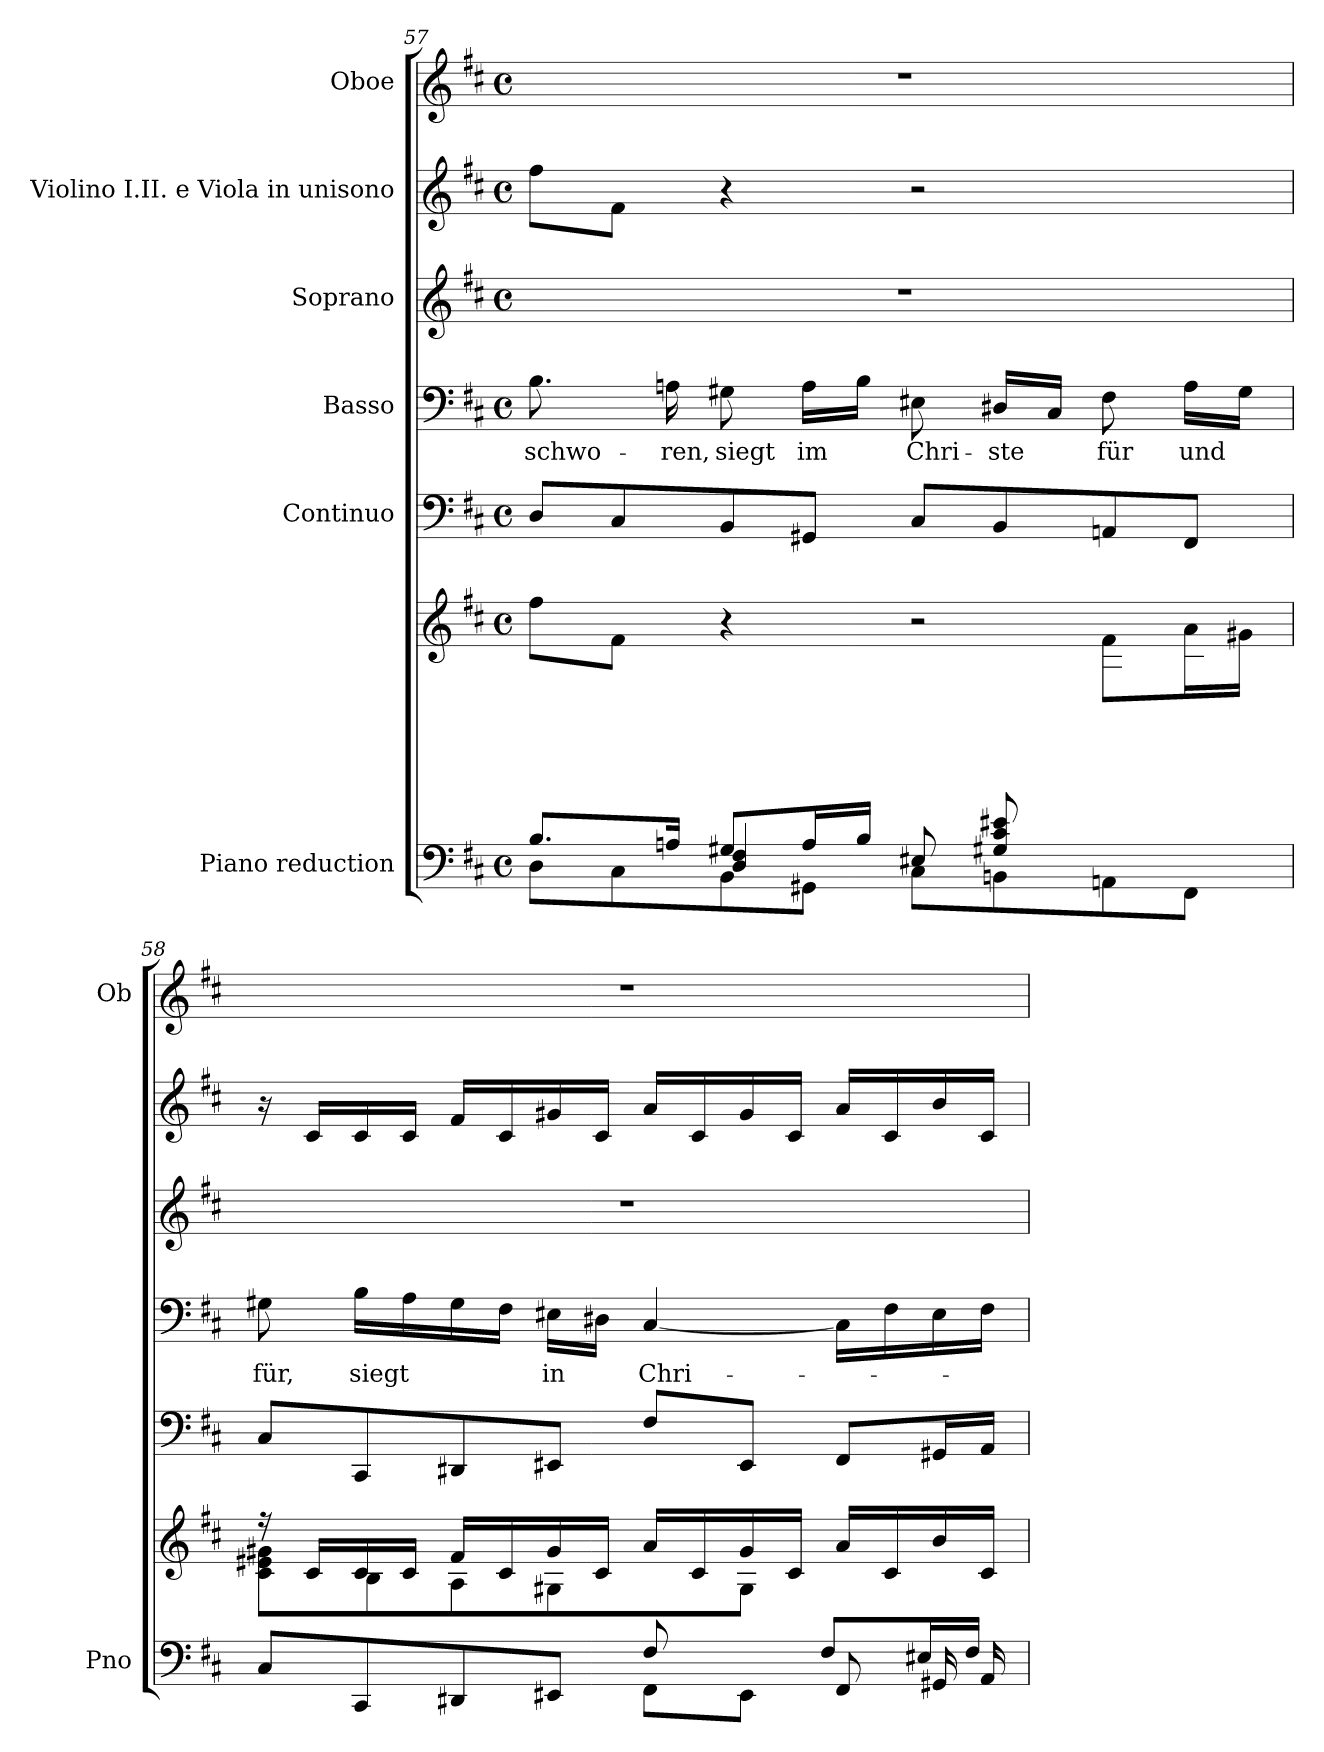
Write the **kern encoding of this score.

**kern	**kern	**kern	**kern	**text	**kern	**kern	**kern
*part6	*part6	*part5	*part4	*part4	*part3	*part2	*part1
*staff7	*staff6	*staff5	*staff4	*staff4	*staff3	*staff2	*staff1
*I"Piano reduction	*	*I"Continuo	*I"Basso	*	*I"Soprano	*I"Violino I.II. e Viola in unisono	*I"Oboe
*I'Pno	*	*	*	*	*	*	*I'Ob
!!LO:LB:g=z
*clefF4	*clefG2	*clefF4	*clefF4	*	*clefG2	*clefG2	*clefG2
*k[f#c#]	*k[f#c#]	*k[f#c#]	*k[f#c#]	*	*k[f#c#]	*k[f#c#]	*k[f#c#]
*M4/4	*M4/4	*M4/4	*M4/4	*	*M4/4	*M4/4	*M4/4
*met(c)	*met(c)	*met(c)	*met(c)	*	*met(c)	*met(c)	*met(c)
=57	=57	=57	=57	=57	=57	=57	=57
*^	*^	*	*	*	*	*	*
*	*^	*	*^	*	*	*	*	*	*
!	!	!	!	!	!	!	!	!LO:LY:b	!	!	!
8.B/L	8D\L	4ryy	8ff#\L	2.ryy	2.ryy	8D/L	8.B\	schwo-	1r	8ff#\L	1r
.	8C#\	.	8f#\J	.	.	8C#/	.	.	.	8f#\J	.
!	!	!	!	!	!	!	!	!LO:LY:b	!	!	!
16An/Jk	.	.	.	.	.	.	16An\	-ren,	.	.	.
!	!	!	!	!	!	!	!	!LO:LY:b	!	!	!
8G#X/L	8BB\	4D/ 4F#/	4r	.	.	8BB/	8G#X\	siegt	.	4r	.
!	!	!	!	!	!	!	!	!LO:LY:b	!	!	!
16A/L	8GG#X\J	.	.	.	.	8GG#X/J	16A\LL	im	.	.	.
16B/JJ	.	.	.	.	.	.	16B\JJ	.	.	.	.
!	!	!	!	!	!	!	!	!LO:LY:b	!	!	!
4ryy	8C#\L	8E#X/L	2r	.	.	8C#/L	8E#X\	Chri-	.	2r	.
!	!	!	!	!	!	!	!	!LO:LY:b	!	!	!
.	8BBn\	8G#X/ 8c#/ 8e#X/	.	.	.	8BB/	16D#X/LL	ste	.	.	.
.	.	.	.	.	.	.	16C#/JJ	.	.	.	.
!	!	!	!	!	!	!	!	!LO:LY:b	!	!	!
4ryy	8AAn\	4ryy	.	8f#\L	8A\ 8c#\	8AAn/	8F#\	für	.	.	.
!	!	!	!	!	!	!	!	!LO:LY:b	!	!	!
.	8FF#\J	.	.	16a\L	8c#\ 8f#\J	8FF#/J	16A\LL	und	.	.	.
.	.	.	.	16g#X\JJ	.	.	16G#\JJ	.	.	.	.
*	*v	*v	*	*	*	*	*	*	*	*	*
*	*	*	*v	*v	*	*	*	*	*	*
=58	=58	=58	=58	=58	=58	=58	=58	=58	=58
!	!	!	!	!	!	!LO:LY:b	!	!	!
2ryy	8C#/L	16r	8c#\ 8e#X\ 8g#X\L	8C#/L	8G#X\	für,	1r	16r	1r
.	.	16c#/LL	.	.	.	.	.	16c#/LL	.
!	!	!	!	!	!	!LO:LY:b	!	!	!
.	8CC#/	16c#/	8B\	8CC#/	16B\LL	siegt	.	16c#/	.
.	.	16c#/JJ	.	.	16A\	.	.	16c#/JJ	.
.	8DD#X/	16f#/LL	8A\	8DD#X/	16G#\	.	.	16f#/LL	.
.	.	16c#/	.	.	16F#\JJ	.	.	16c#/	.
!	!	!	!	!	!	!LO:LY:b	!	!	!
.	8EE#X/J	16g#/	8G#X\J	8EE#X/J	16E#X\LL	in	.	16g#X/	.
.	.	16c#/JJ	.	.	16D#X\JJ	.	.	16c#/JJ	.
!	!	!	!	!	!	!LO:LY:b	!	!	!
8F#/L	8FF#\L	16a/LL	8ryy	8F#/L	[4C#/	Chri-	.	16a/LL	.
.	.	16c#/	.	.	.	.	.	16c#/	.
8ryy	8EE#\J	16g#/	8G#\J	8EE#/J	.	.	.	16g#/	.
.	.	16c#/JJ	.	.	.	.	.	16c#/JJ	.
8FF#/L	8F#/L	16a/LL	4ryy	8FF#/L	16C#\LL]	.	.	16a/LL	.
.	.	16c#/	.	.	16F#\	.	.	16c#/	.
16GG#X/L	16E#X/L	16b/	.	16GG#X/L	16E#\	.	.	16b/	.
16AA/JJ	16F#/JJ	16c#/JJ	.	16AA/JJ	16F#\JJ	.	.	16c#/JJ	.
*v	*v	*	*	*	*	*	*	*	*
*	*v	*v	*	*	*	*	*	*
=	=	=	=	=	=	=	=
*-	*-	*-	*-	*-	*-	*-	*-
